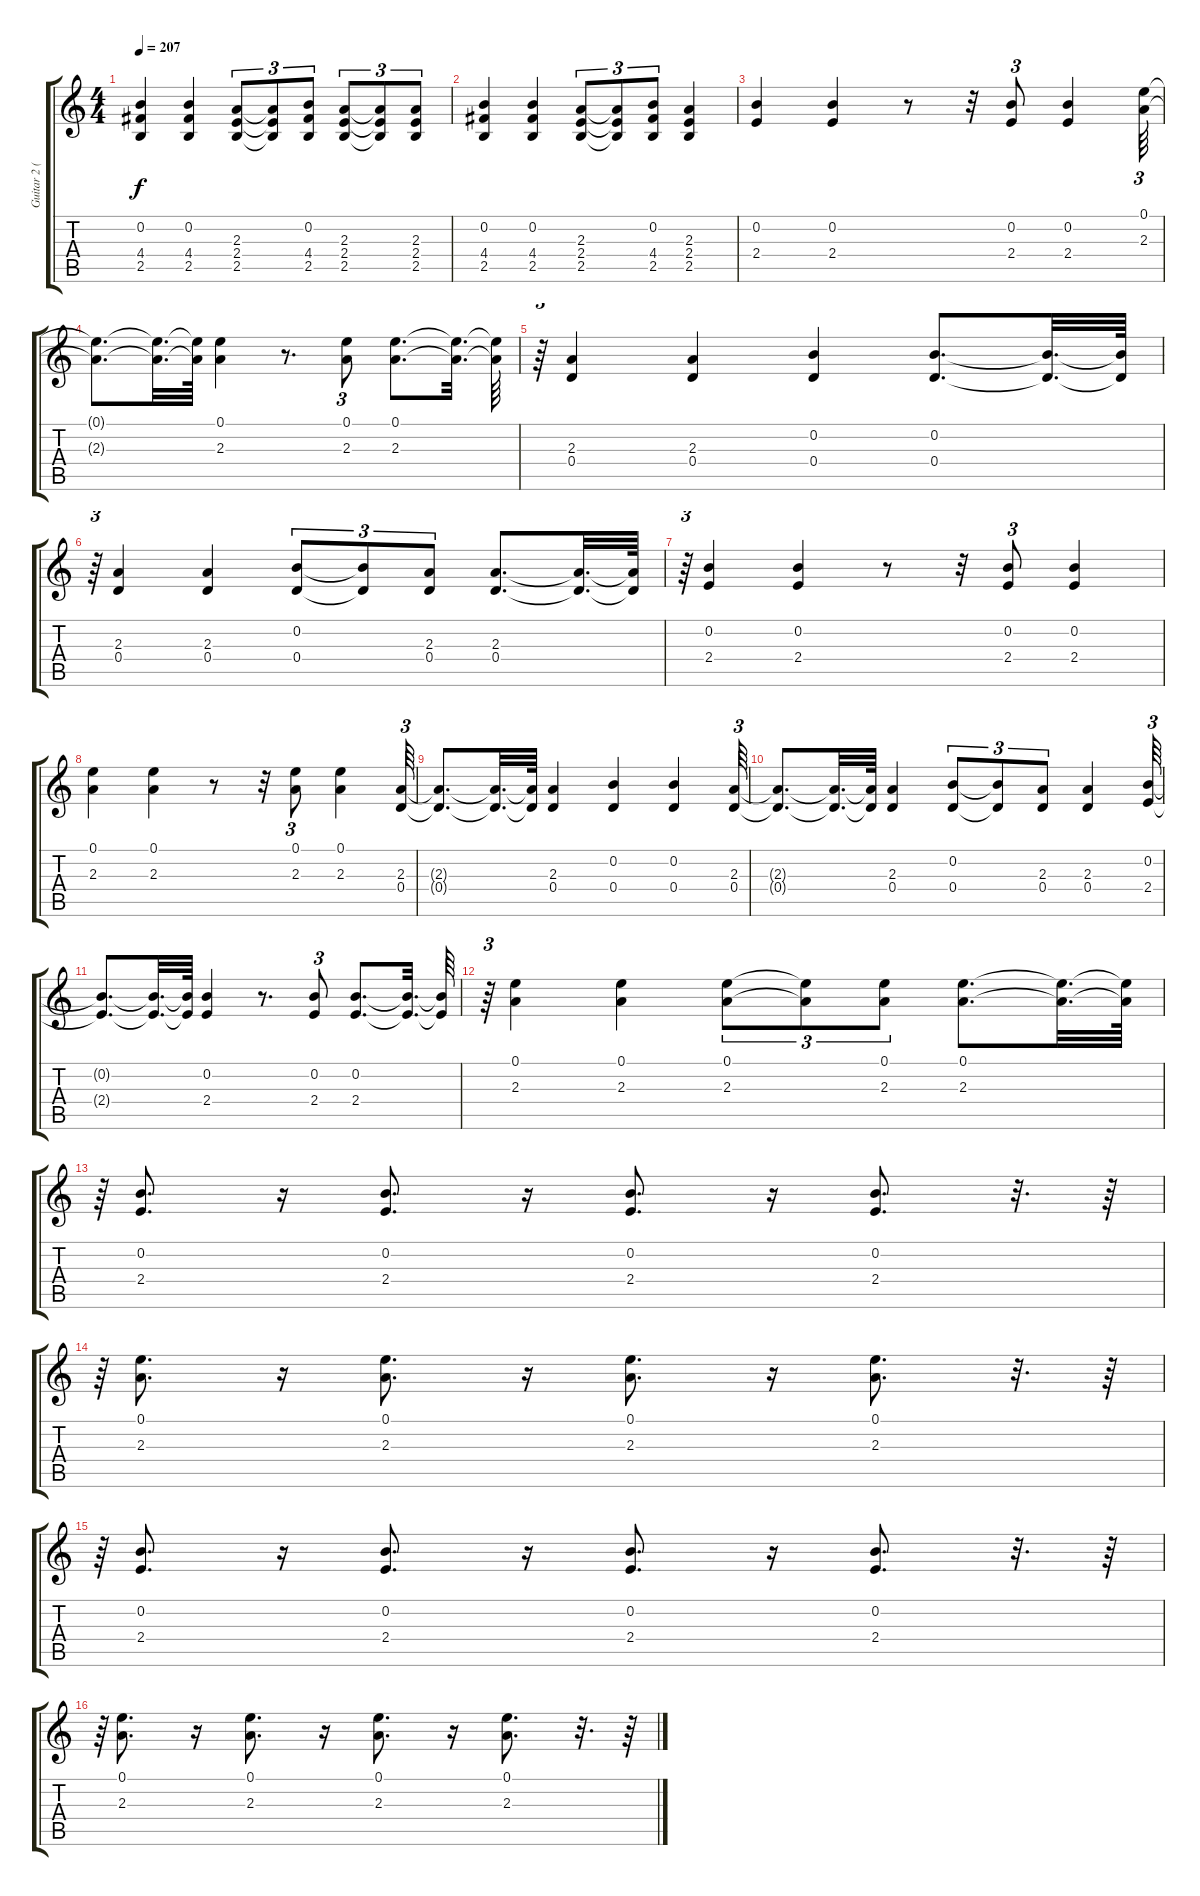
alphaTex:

\track ("Guitar 2 (Joe)" "Guitar 2 (") {instrument distortionguitar}
\staff {score tabs}
\tuning (E4 B3 G3 D3 A2 E2) {hide}
\ts (4 4)
\tempo 207
\clef g2
\ks c
(0.2 4.4 2.5).4{dy f} (0.2 4.4 2.5).4 (2.3 2.4 2.5).8{tu (3 2)} (2.3{t} 2.4{t} 2.5{t}).8{tu (3 2)} (0.2 4.4 2.5).8{tu (3 2)} (2.3 2.4 2.5).8{tu (3 2)} (2.3{t} 2.4{t} 2.5{t}).8{tu (3 2)} (2.3 2.4 2.5).8{tu (3 2)} |
(0.2 4.4 2.5).4 (0.2 4.4 2.5).4 (2.3 2.4 2.5).8{tu (3 2)} (2.3{t} 2.4{t} 2.5{t}).8{tu (3 2)} (0.2 4.4 2.5).8{tu (3 2)} (2.3 2.4 2.5).4 |
(0.2 2.4).4 (0.2 2.4).4 r.8 r.32 (0.2 2.4).8{tu (3 2)} (0.2 2.4).4 (0.1 2.3).64{tu (3 2)} |
(0.1{t} 2.3{t}).8{d} (0.1{t} 2.3{t}).32{d} (0.1{t} 2.3{t}).64 (0.1 2.3).4 r.8{d} (0.1 2.3).8{tu (3 2)} (0.1 2.3).8{d} (0.1{t} 2.3{t}).32{d} (0.1{t} 2.3{t}).64 |
r.64{tu (3 2)} (2.3 0.4).4 (2.3 0.4).4 (0.2 0.4).4 (0.2 0.4).8{d} (0.2{t} 0.4{t}).32{d} (0.2{t} 0.4{t}).64 |
r.64{tu (3 2)} (2.3 0.4).4 (2.3 0.4).4 (0.2 0.4).8{tu (3 2)} (0.2{t} 0.4{t}).8{tu (3 2)} (2.3 0.4).8{tu (3 2)} (2.3 0.4).8{d} (2.3{t} 0.4{t}).32{d} (2.3{t} 0.4{t}).64 |
r.64{tu (3 2)} (0.2 2.4).4 (0.2 2.4).4 r.8 r.32 (0.2 2.4).8{tu (3 2)} (0.2 2.4).4 |
(0.1 2.3).4 (0.1 2.3).4 r.8 r.32 (0.1 2.3).8{tu (3 2)} (0.1 2.3).4 (2.3 0.4).64{tu (3 2)} |
(2.3{t} 0.4{t}).8{d} (2.3{t} 0.4{t}).32{d} (2.3{t} 0.4{t}).64 (2.3 0.4).4 (0.2 0.4).4 (0.2 0.4).4 (2.3 0.4).64{tu (3 2)} |
(2.3{t} 0.4{t}).8{d} (2.3{t} 0.4{t}).32{d} (2.3{t} 0.4{t}).64 (2.3 0.4).4 (0.2 0.4).8{tu (3 2)} (0.2{t} 0.4{t}).8{tu (3 2)} (2.3 0.4).8{tu (3 2)} (2.3 0.4).4 (0.2 2.4).64{tu (3 2)} |
(0.2{t} 2.4{t}).8{d} (0.2{t} 2.4{t}).32{d} (0.2{t} 2.4{t}).64 (0.2 2.4).4 r.8{d} (0.2 2.4).8{tu (3 2)} (0.2 2.4).8{d} (0.2{t} 2.4{t}).32{d} (0.2{t} 2.4{t}).64 |
r.64{tu (3 2)} (0.1 2.3).4 (0.1 2.3).4 (0.1 2.3).8{tu (3 2)} (0.1{t} 2.3{t}).8{tu (3 2)} (0.1 2.3).8{tu (3 2)} (0.1 2.3).8{d} (0.1{t} 2.3{t}).32{d} (0.1{t} 2.3{t}).64 |
r.64{tu (3 2)} (0.2 2.4).8{d} r.16 (0.2 2.4).8{d} r.16 (0.2 2.4).8{d} r.16 (0.2 2.4).8{d} r.32{d} r.64 |
r.64{tu (3 2)} (0.1 2.3).8{d} r.16 (0.1 2.3).8{d} r.16 (0.1 2.3).8{d} r.16 (0.1 2.3).8{d} r.32{d} r.64 |
r.64{tu (3 2)} (0.2 2.4).8{d} r.16 (0.2 2.4).8{d} r.16 (0.2 2.4).8{d} r.16 (0.2 2.4).8{d} r.32{d} r.64 |
r.64{tu (3 2)} (0.1 2.3).8{d} r.16 (0.1 2.3).8{d} r.16 (0.1 2.3).8{d} r.16 (0.1 2.3).8{d} r.32{d} r.64
